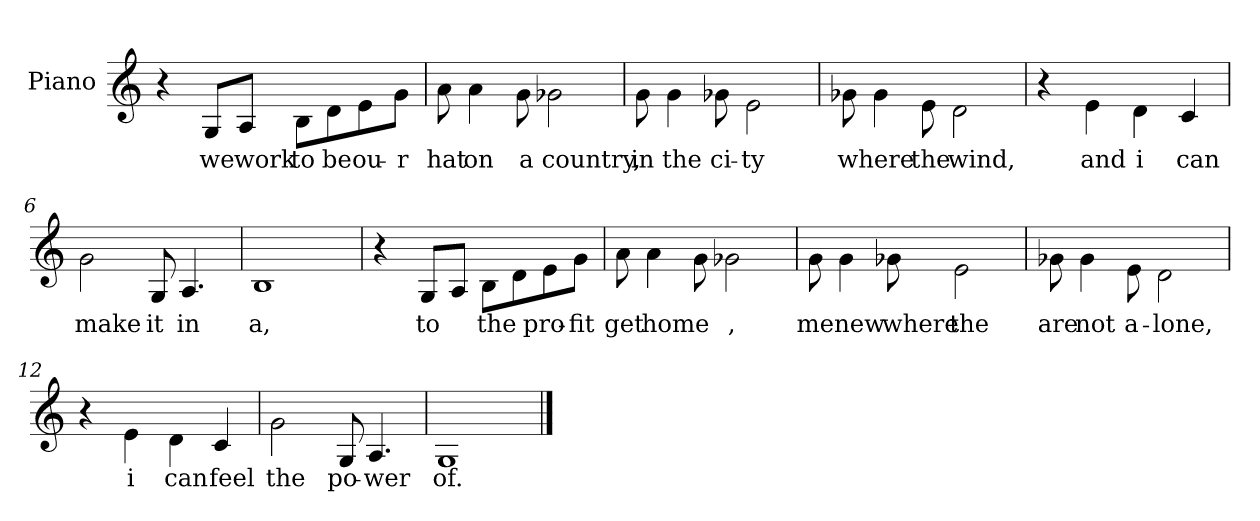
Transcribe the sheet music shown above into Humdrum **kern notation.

**kern	**text
*part1	*part1
*staff1	*staff1
*I"Piano	*
*I'Pno	*
*clefG2	*
*k[]	*
=1	=1
4r	.
8G/L	we
8A/J	work
8B\L	to
8d\	be
8e\	ou-
8g\J	-r
=2	=2
8a\	hat
4a\	on
8g\	a
2g-X\	country,
=3	=3
8g\	in
4g\	the
8g-X\	ci-
2e\	-ty
=4	=4
8g-X\	where
4g-\	--
8e\	the
2d\	wind,
=5	=5
4r	.
4e\	and
4d\	i
4c/	can
=6	=6
2g\	make
8G/	it
4.A/	in
=7	=7
1B	a,
=8	=8
4r	.
8G/L	to
8A/J	--
8B\L	the
8d\	--
8e\	pro-
8g\J	-fit
=9	=9
8a\	get
4a\	home
8g\	--
2g-X\	-,
=10	=10
8g\	me
4g\	new
8g-X\	where
2e\	the
=11	=11
8g-X\	are
4g-\	not
8e\	a-
2d\	-lone,
=12	=12
4r	.
4e\	i
4d\	can
4c/	feel
=13	=13
2g\	the
8G/	po-
4.A/	-wer
=14	=14
1G	of.
==	==
*-	*-
